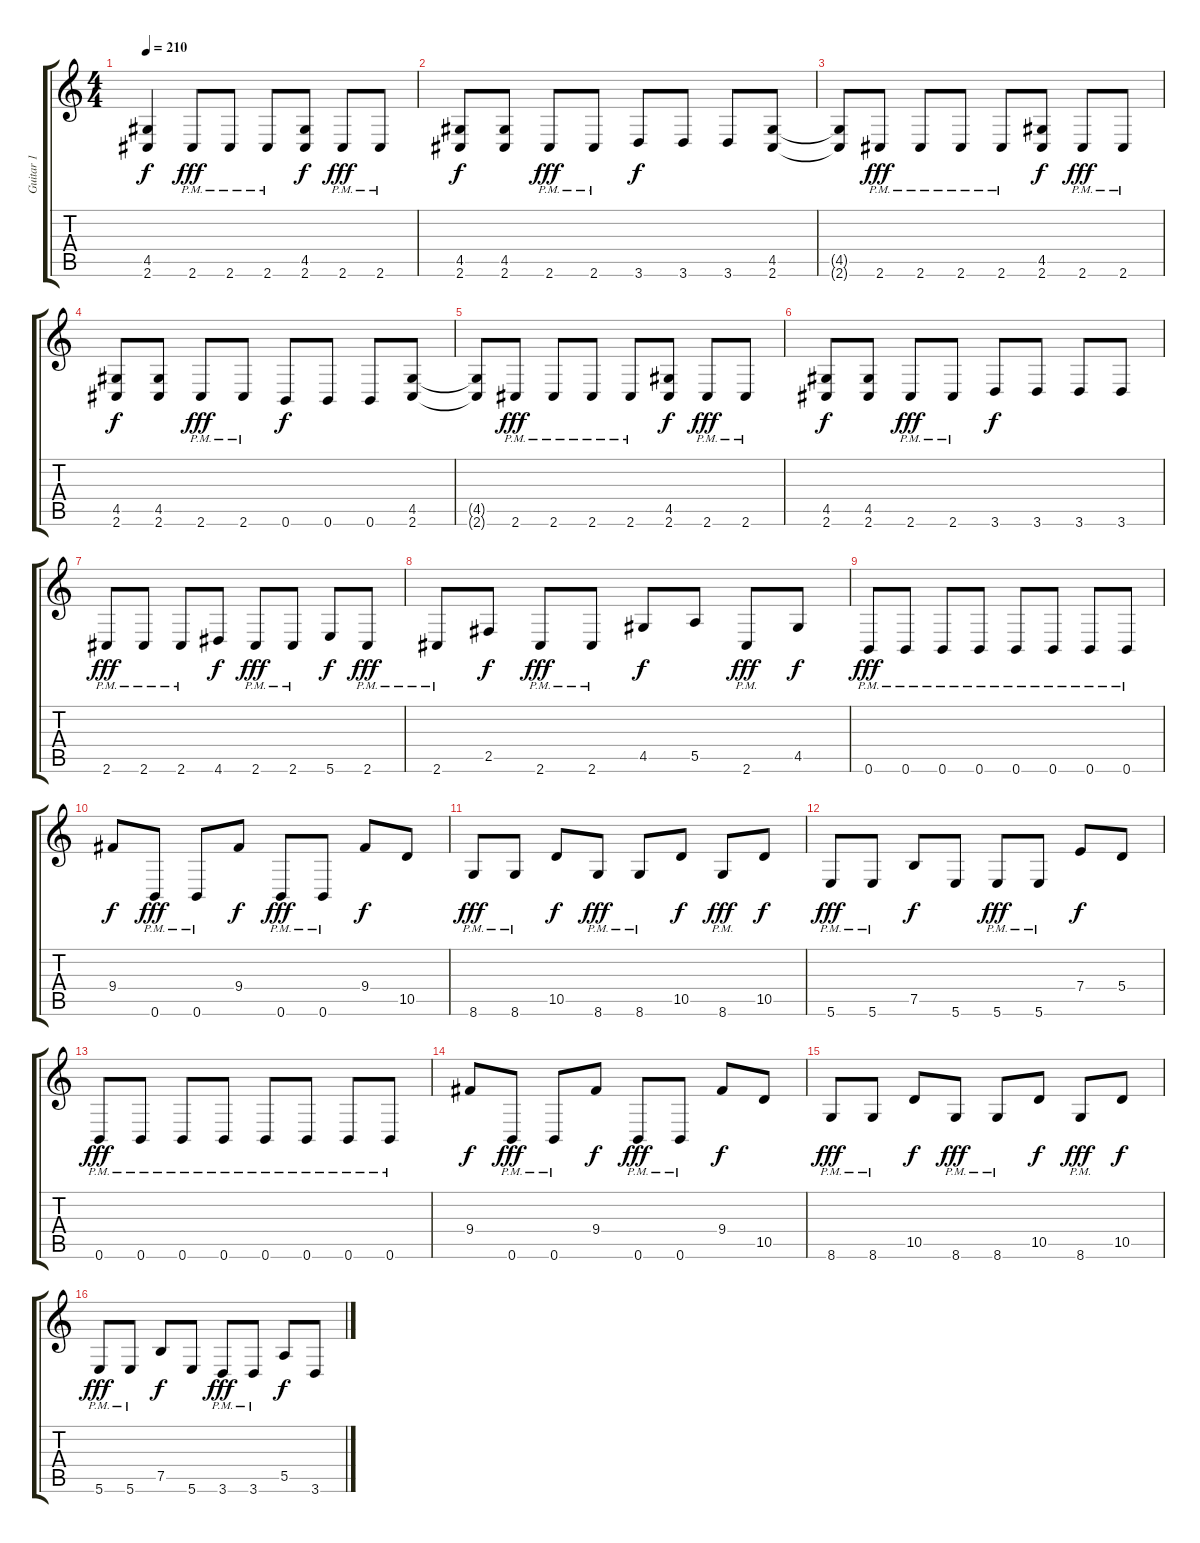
\track ("Guitar 1" "Guitar 1") {instrument distortionguitar}
\staff {score tabs}
\tuning (B3 Gb3 D3 A2 E2 B1) {hide}
\ts (4 4)
\tempo 210
\clef g2
\ks c
(4.5 2.6).4{dy f} 2.6{pm}.8{dy fff} 2.6{pm}.8 2.6{pm}.8 (4.5 2.6).8{dy f} 2.6{pm}.8{dy fff} 2.6{pm}.8 |
(4.5 2.6).8{dy f} (4.5 2.6).8 2.6{pm}.8{dy fff} 2.6{pm}.8 3.6.8{dy f} 3.6.8 3.6.8 (4.5 2.6).8 |
(4.5{t} 2.6{t}).8 2.6{pm}.8{dy fff} 2.6{pm}.8 2.6{pm}.8 2.6{pm}.8 (4.5 2.6).8{dy f} 2.6{pm}.8{dy fff} 2.6{pm}.8 |
(4.5 2.6).8{dy f} (4.5 2.6).8 2.6{pm}.8{dy fff} 2.6{pm}.8 0.6.8{dy f} 0.6.8 0.6.8 (4.5 2.6).8 |
(4.5{t} 2.6{t}).8 2.6{pm}.8{dy fff} 2.6{pm}.8 2.6{pm}.8 2.6{pm}.8 (4.5 2.6).8{dy f} 2.6{pm}.8{dy fff} 2.6{pm}.8 |
(4.5 2.6).8{dy f} (4.5 2.6).8 2.6{pm}.8{dy fff} 2.6{pm}.8 3.6.8{dy f} 3.6.8 3.6.8 3.6.8 |
2.6{pm}.8{dy fff} 2.6{pm}.8 2.6{pm}.8 4.6.8{dy f} 2.6{pm}.8{dy fff} 2.6{pm}.8 5.6.8{dy f} 2.6{pm}.8{dy fff} |
2.6{pm}.8 2.5.8{dy f} 2.6{pm}.8{dy fff} 2.6{pm}.8 4.5.8{dy f} 5.5.8 2.6{pm}.8{dy fff} 4.5.8{dy f} |
0.6{pm}.8{dy fff} 0.6{pm}.8 0.6{pm}.8 0.6{pm}.8 0.6{pm}.8 0.6{pm}.8 0.6{pm}.8 0.6{pm}.8 |
9.4.8{dy f} 0.6{pm}.8{dy fff} 0.6{pm}.8 9.4.8{dy f} 0.6{pm}.8{dy fff} 0.6{pm}.8 9.4.8{dy f} 10.5.8 |
8.6{pm}.8{dy fff} 8.6{pm}.8 10.5.8{dy f} 8.6{pm}.8{dy fff} 8.6{pm}.8 10.5.8{dy f} 8.6{pm}.8{dy fff} 10.5.8{dy f} |
5.6{pm}.8{dy fff} 5.6{pm}.8 7.5.8{dy f} 5.6.8 5.6{pm}.8{dy fff} 5.6{pm}.8 7.4.8{dy f} 5.4.8 |
0.6{pm}.8{dy fff} 0.6{pm}.8 0.6{pm}.8 0.6{pm}.8 0.6{pm}.8 0.6{pm}.8 0.6{pm}.8 0.6{pm}.8 |
9.4.8{dy f} 0.6{pm}.8{dy fff} 0.6{pm}.8 9.4.8{dy f} 0.6{pm}.8{dy fff} 0.6{pm}.8 9.4.8{dy f} 10.5.8 |
8.6{pm}.8{dy fff} 8.6{pm}.8 10.5.8{dy f} 8.6{pm}.8{dy fff} 8.6{pm}.8 10.5.8{dy f} 8.6{pm}.8{dy fff} 10.5.8{dy f} |
5.6{pm}.8{dy fff} 5.6{pm}.8 7.5.8{dy f} 5.6.8 3.6{pm}.8{dy fff} 3.6{pm}.8 5.5.8{dy f} 3.6.8
